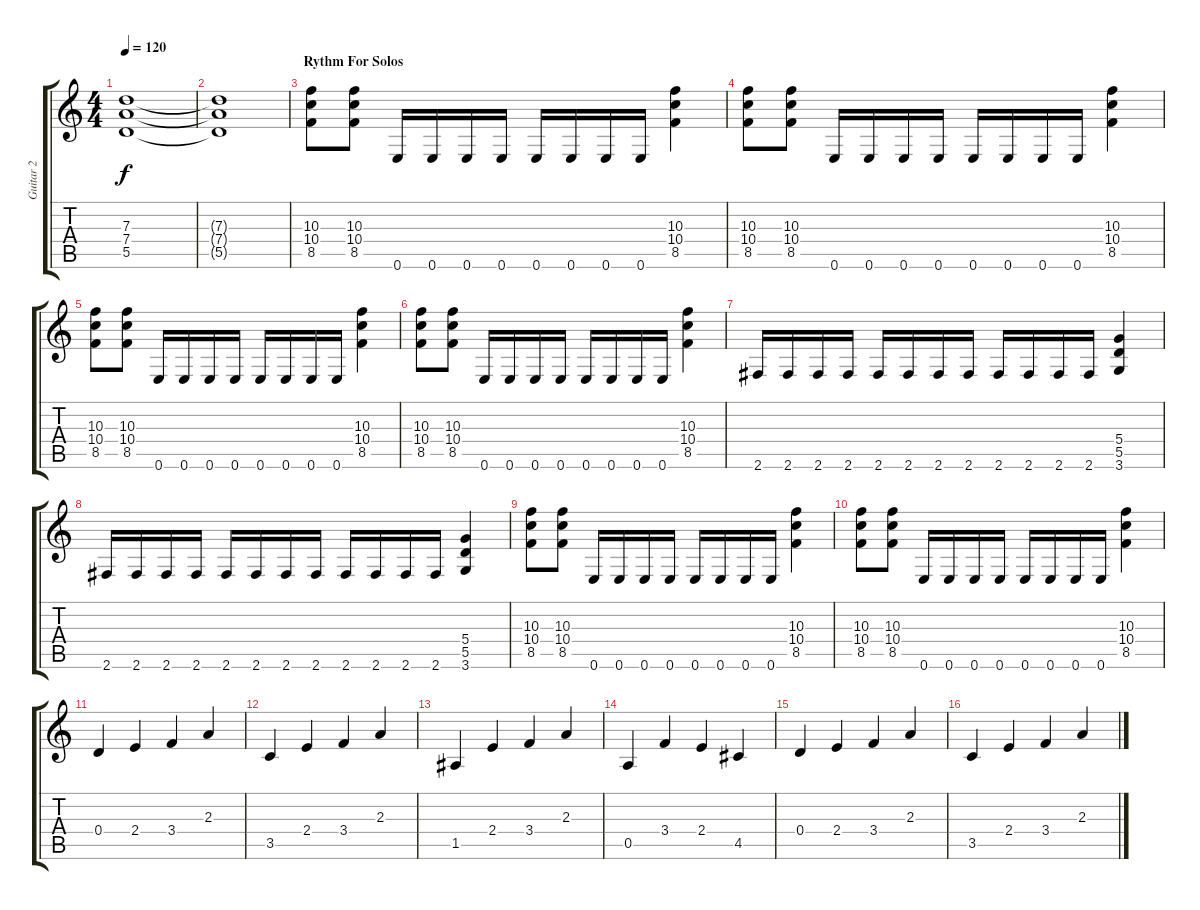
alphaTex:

\track ("Guitar 2" "Guitar 2") {instrument distortionguitar}
\staff {score tabs}
\tuning (E4 B3 G3 D3 A2 E2) {hide}
\ts (4 4)
\tempo 120
\clef g2
\ks c
(7.3 7.4 5.5).1{dy f} |
(7.3{t} 7.4{t} 5.5{t}).1 |
\section ("" "Rythm For Solos")
(10.3 10.4 8.5).8 (10.3 10.4 8.5).8 0.6.16 0.6.16 0.6.16 0.6.16 0.6.16 0.6.16 0.6.16 0.6.16 (10.3 10.4 8.5).4 |
(10.3 10.4 8.5).8 (10.3 10.4 8.5).8 0.6.16 0.6.16 0.6.16 0.6.16 0.6.16 0.6.16 0.6.16 0.6.16 (10.3 10.4 8.5).4 |
(10.3 10.4 8.5).8 (10.3 10.4 8.5).8 0.6.16 0.6.16 0.6.16 0.6.16 0.6.16 0.6.16 0.6.16 0.6.16 (10.3 10.4 8.5).4 |
(10.3 10.4 8.5).8 (10.3 10.4 8.5).8 0.6.16 0.6.16 0.6.16 0.6.16 0.6.16 0.6.16 0.6.16 0.6.16 (10.3 10.4 8.5).4 |
2.6.16 2.6.16 2.6.16 2.6.16 2.6.16 2.6.16 2.6.16 2.6.16 2.6.16 2.6.16 2.6.16 2.6.16 (5.4 5.5 3.6).4 |
2.6.16 2.6.16 2.6.16 2.6.16 2.6.16 2.6.16 2.6.16 2.6.16 2.6.16 2.6.16 2.6.16 2.6.16 (5.4 5.5 3.6).4 |
(10.3 10.4 8.5).8 (10.3 10.4 8.5).8 0.6.16 0.6.16 0.6.16 0.6.16 0.6.16 0.6.16 0.6.16 0.6.16 (10.3 10.4 8.5).4 |
(10.3 10.4 8.5).8 (10.3 10.4 8.5).8 0.6.16 0.6.16 0.6.16 0.6.16 0.6.16 0.6.16 0.6.16 0.6.16 (10.3 10.4 8.5).4 |
0.4.4 2.4.4 3.4.4 2.3.4 |
3.5.4 2.4.4 3.4.4 2.3.4 |
1.5.4 2.4.4 3.4.4 2.3.4 |
0.5.4 3.4.4 2.4.4 4.5.4 |
0.4.4 2.4.4 3.4.4 2.3.4 |
3.5.4 2.4.4 3.4.4 2.3.4
